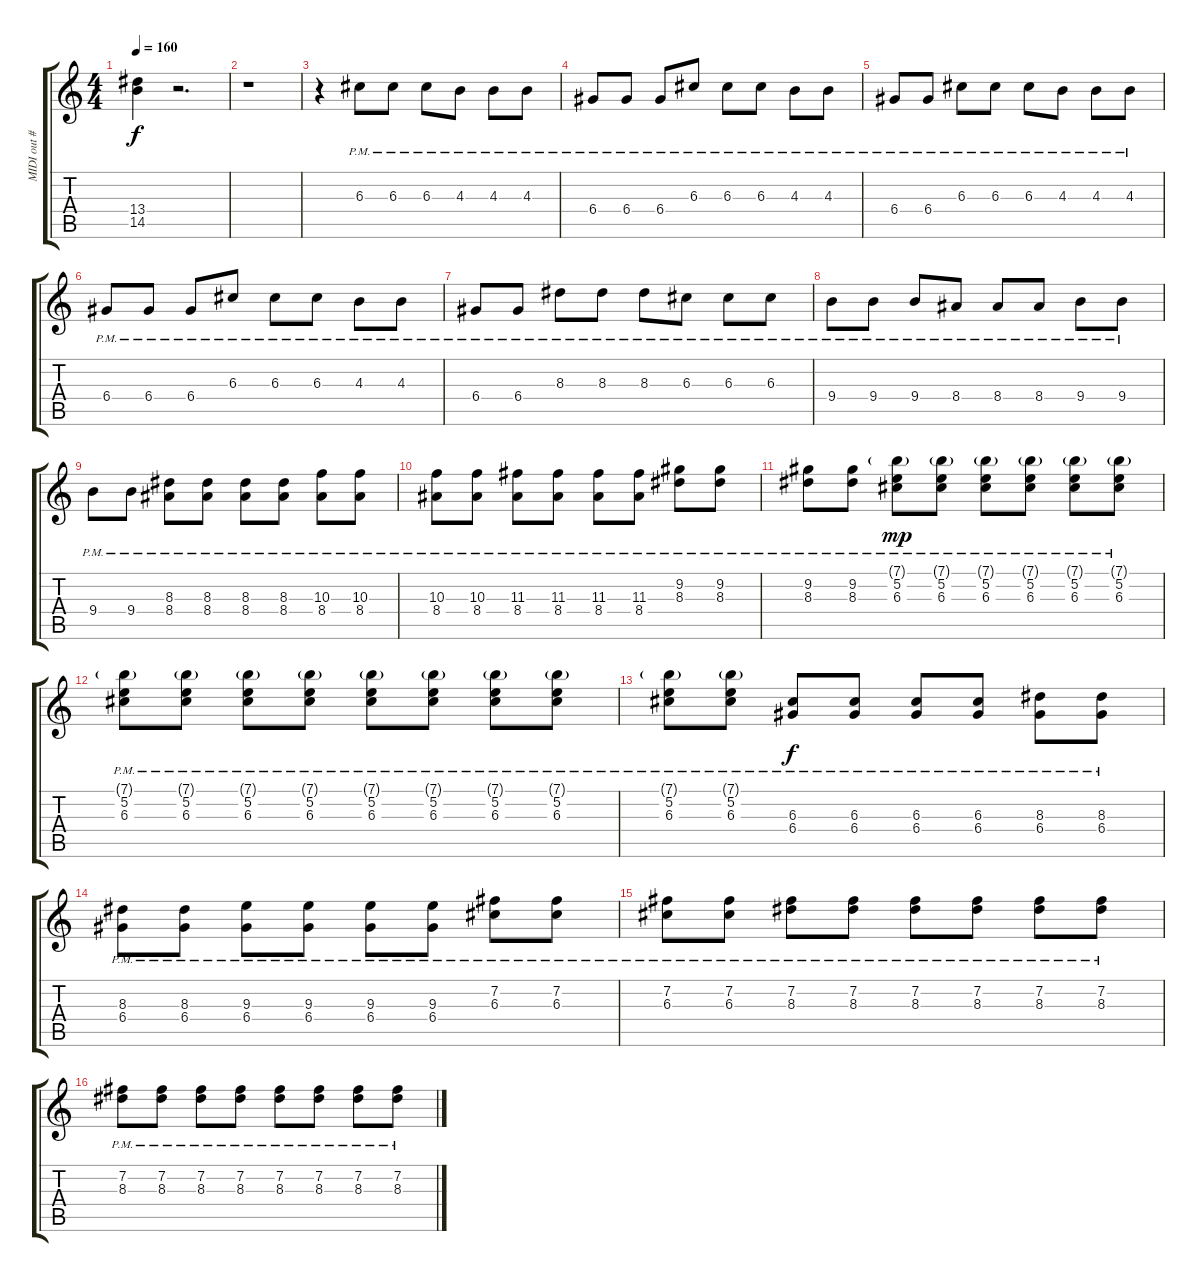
\track ("MIDI out #2" "MIDI out #") {instrument overdrivenguitar}
\staff {score tabs}
\tuning (E4 B3 G3 D3 A2 E2) {hide}
\ts (4 4)
\tempo 160
\clef g2
\ks c
(13.4{t} 14.5{t}).4{dy f} r.2{d} |
r.1 |
r.4 6.3{pm}.8 6.3{pm}.8 6.3{pm}.8 4.3{pm}.8 4.3{pm}.8 4.3{pm}.8 |
6.4{pm}.8 6.4{pm}.8 6.4{pm}.8 6.3{pm}.8 6.3{pm}.8 6.3{pm}.8 4.3{pm}.8 4.3{pm}.8 |
6.4{pm}.8 6.4{pm}.8 6.3{pm}.8 6.3{pm}.8 6.3{pm}.8 4.3{pm}.8 4.3{pm}.8 4.3{pm}.8 |
6.4{pm}.8 6.4{pm}.8 6.4{pm}.8 6.3{pm}.8 6.3{pm}.8 6.3{pm}.8 4.3{pm}.8 4.3{pm}.8 |
6.4{pm}.8 6.4{pm}.8 8.3{pm}.8 8.3{pm}.8 8.3{pm}.8 6.3{pm}.8 6.3{pm}.8 6.3{pm}.8 |
9.4{pm}.8 9.4{pm}.8 9.4{pm}.8 8.4{pm}.8 8.4{pm}.8 8.4{pm}.8 9.4{pm}.8 9.4{pm}.8 |
9.4{pm}.8 9.4{pm}.8 (8.3{pm} 8.4{pm}).8 (8.3{pm} 8.4{pm}).8 (8.3{pm} 8.4{pm}).8 (8.3{pm} 8.4{pm}).8 (10.3{pm} 8.4{pm}).8 (10.3{pm} 8.4{pm}).8 |
(10.3{pm} 8.4{pm}).8 (10.3{pm} 8.4{pm}).8 (11.3{pm} 8.4{pm}).8 (11.3{pm} 8.4{pm}).8 (11.3{pm} 8.4{pm}).8 (11.3{pm} 8.4{pm}).8 (9.2{pm} 8.3{pm}).8 (9.2{pm} 8.3{pm}).8 |
(9.2{pm} 8.3{pm}).8 (9.2{pm} 8.3{pm}).8 (7.1{g pm} 5.2{pm} 6.3{pm}).8{dy mp} (7.1{g pm} 5.2{pm} 6.3{pm}).8 (7.1{g pm} 5.2{pm} 6.3{pm}).8 (7.1{g pm} 5.2{pm} 6.3{pm}).8 (7.1{g pm} 5.2{pm} 6.3{pm}).8 (7.1{g pm} 5.2{pm} 6.3{pm}).8 |
(7.1{g pm} 5.2{pm} 6.3{pm}).8 (7.1{g pm} 5.2{pm} 6.3{pm}).8 (7.1{g pm} 5.2{pm} 6.3{pm}).8 (7.1{g pm} 5.2{pm} 6.3{pm}).8 (7.1{g pm} 5.2{pm} 6.3{pm}).8 (7.1{g pm} 5.2{pm} 6.3{pm}).8 (7.1{g pm} 5.2{pm} 6.3{pm}).8 (7.1{g pm} 5.2{pm} 6.3{pm}).8 |
(7.1{g pm} 5.2{pm} 6.3{pm}).8 (7.1{g pm} 5.2{pm} 6.3{pm}).8 (6.3{pm} 6.4{pm}).8{dy f} (6.3{pm} 6.4{pm}).8 (6.3{pm} 6.4{pm}).8 (6.3{pm} 6.4{pm}).8 (8.3{pm} 6.4{pm}).8 (8.3{pm} 6.4{pm}).8 |
(8.3{pm} 6.4{pm}).8 (8.3{pm} 6.4{pm}).8 (9.3{pm} 6.4{pm}).8 (9.3{pm} 6.4{pm}).8 (9.3{pm} 6.4{pm}).8 (9.3{pm} 6.4{pm}).8 (7.2{pm} 6.3{pm}).8 (7.2{pm} 6.3{pm}).8 |
(7.2{pm} 6.3{pm}).8 (7.2{pm} 6.3{pm}).8 (7.2{pm} 8.3{pm}).8 (7.2{pm} 8.3{pm}).8 (7.2{pm} 8.3{pm}).8 (7.2{pm} 8.3{pm}).8 (7.2{pm} 8.3{pm}).8 (7.2{pm} 8.3{pm}).8 |
(7.2{pm} 8.3{pm}).8 (7.2{pm} 8.3{pm}).8 (7.2{pm} 8.3{pm}).8 (7.2{pm} 8.3{pm}).8 (7.2{pm} 8.3{pm}).8 (7.2{pm} 8.3{pm}).8 (7.2{pm} 8.3{pm}).8 (7.2{pm} 8.3{pm}).8
